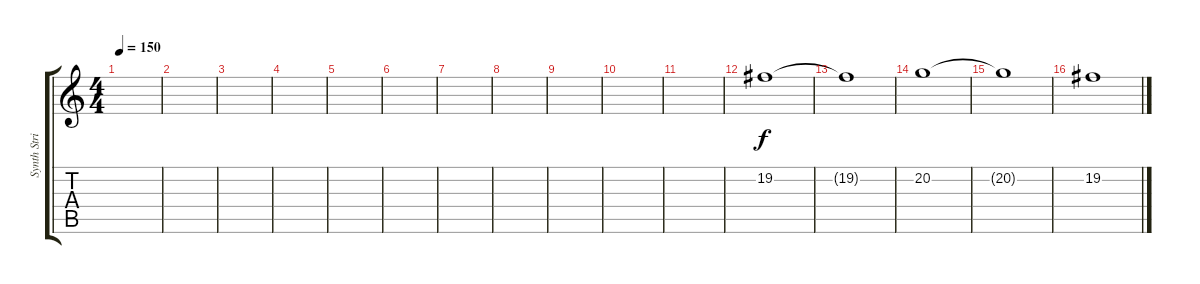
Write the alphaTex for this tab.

\track ("Synth Strings" "Synth Stri") {instrument stringensemble1}
\staff {score tabs}
\tuning (E4 B3 G3 D3 A2 E2) {hide}
\ts (4 4)
\tempo 150
\clef g2
\ks c
|
|
|
|
|
|
|
|
|
|
|
19.2.1 |
19.2{t}.1 |
20.2.1 |
20.2{t}.1 |
19.2.1
